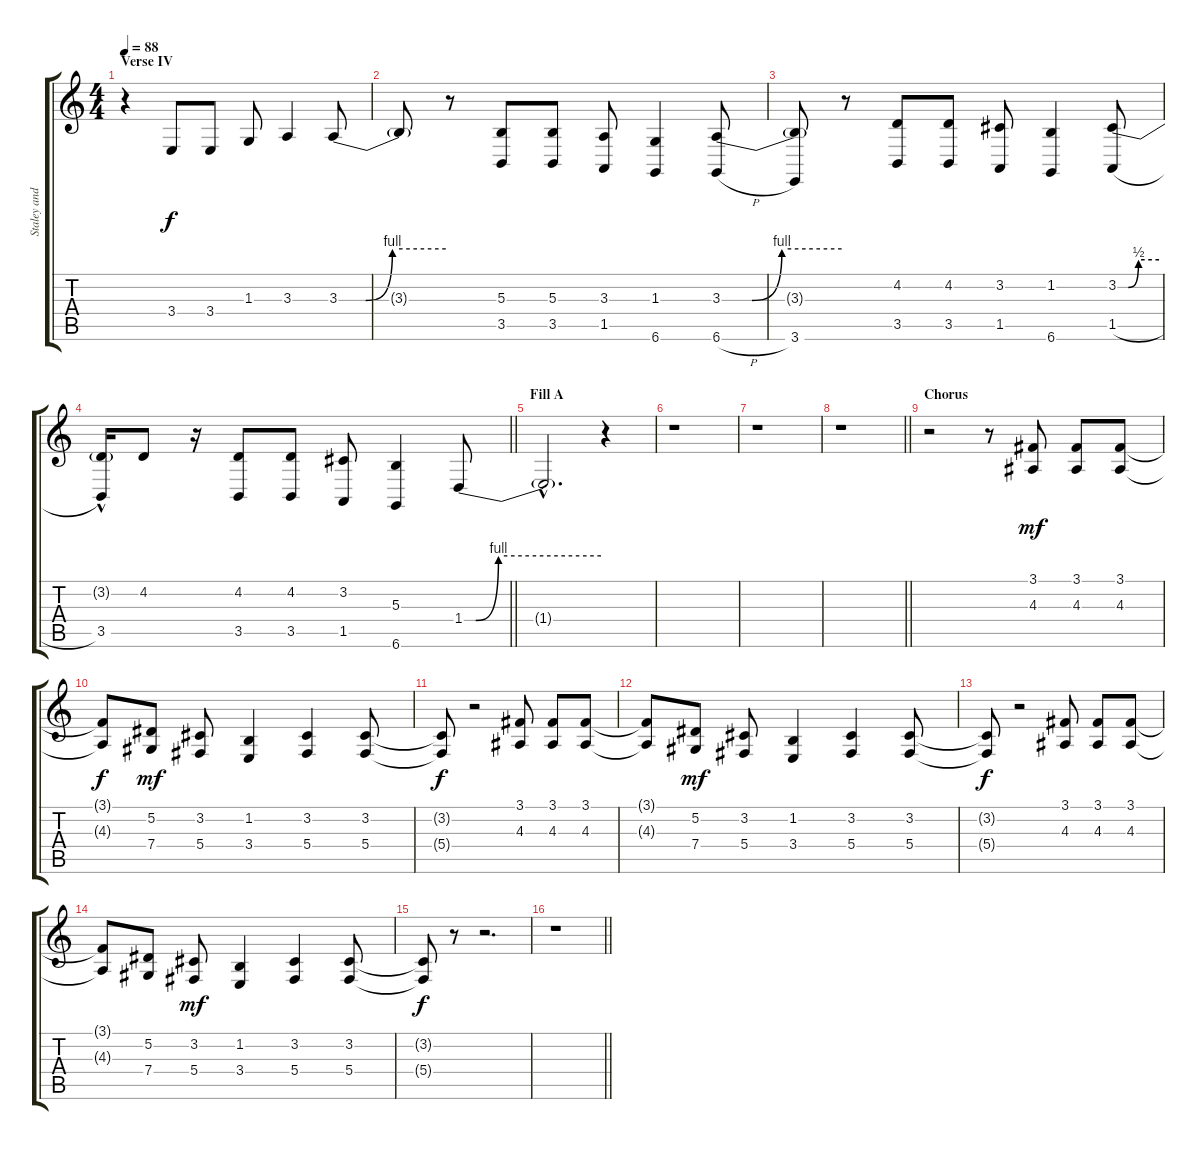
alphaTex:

\track ("Staley and Cantrell" "Staley and") {instrument lead2sawtooth}
\staff {score tabs}
\tuning (Eb4 Bb3 Gb3 Db3 Ab2 Db2) {hide}
\ts (4 4)
\section ("" "Verse IV")
\tempo 88
\clef g2
\ks c
r.4{dy f} 3.4.8 3.4.8 1.3.8 3.3.4 3.3{be (custom 0 0 15 0 30 4 60 4)}.8 |
3.3{t}.8 r.8 (5.3 3.5).8 (5.3 3.5).8 (3.3 1.5).8 (1.3 6.6).4 (3.3{be (custom 0 0 15 0 30 4 60 4)} 6.6{h}).8 |
(3.3{t} 3.6).8 r.8 (4.2 3.5).8 (4.2 3.5).8 (3.2 1.5).8 (1.2 6.6).4 (3.2{be (custom 0 0 15 0 30 2 60 2)} 1.5{h}).8 |
\barLineRight lightlight
(3.2{t} 3.5{hac}).16 4.2.8 r.16 (4.2 3.5).8 (4.2 3.5).8 (3.2 1.5).8 (5.3 6.6).4 1.4{be (custom 0 0 5 0 15 4 60 4)}.8 |
\section ("" "Fill A")
1.4{hac t}.2{d} r.4 |
r.1 |
r.1 |
\barLineRight lightlight
r.1 |
\section ("" "Chorus")
r.2 r.8 (3.1 4.3).8{dy mf} (3.1 4.3).8 (3.1 4.3).8 |
(3.1{t} 4.3{t}).8{dy f} (5.2 7.4).8{dy mf} (3.2 5.4).8 (1.2 3.4).4 (3.2 5.4).4 (3.2 5.4).8 |
(3.2{t} 5.4{t}).8{dy f} r.2 (3.1 4.3).8 (3.1 4.3).8 (3.1 4.3).8 |
(3.1{t} 4.3{t}).8 (5.2 7.4).8{dy mf} (3.2 5.4).8 (1.2 3.4).4 (3.2 5.4).4 (3.2 5.4).8 |
(3.2{t} 5.4{t}).8{dy f} r.2 (3.1 4.3).8 (3.1 4.3).8 (3.1 4.3).8 |
(3.1{t} 4.3{t}).8 (5.2 7.4).8 (3.2 5.4).8{dy mf} (1.2 3.4).4 (3.2 5.4).4 (3.2 5.4).8 |
(3.2{t} 5.4{t}).8{dy f} r.8 r.2{d} |
\barLineRight lightlight
r.1
